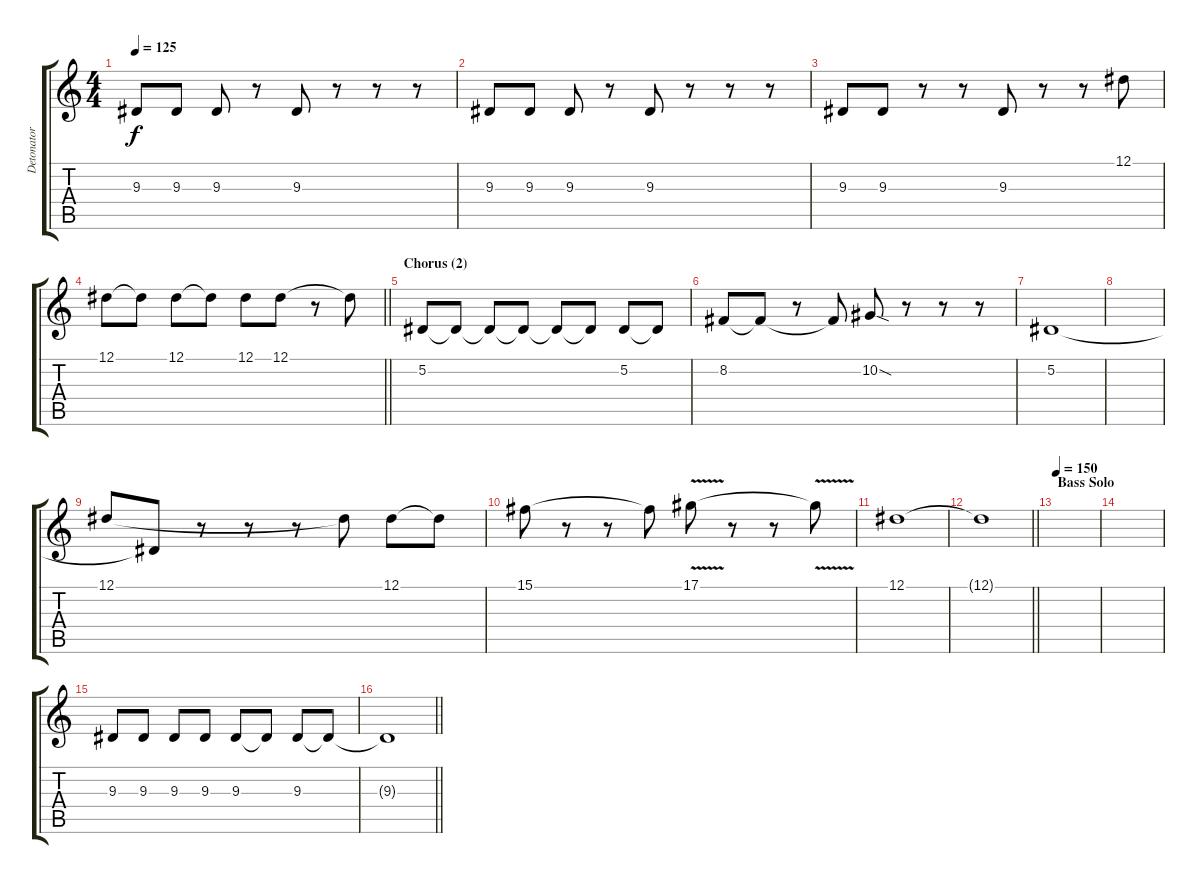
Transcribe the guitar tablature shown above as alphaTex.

\track ("Detonator" "Detonator") {instrument lead1square}
\staff {score tabs}
\tuning (Eb4 Bb3 Gb3 Db3 Ab2 Eb2) {hide}
\ts (4 4)
\tempo 125
\clef g2
\ks c
9.3.8{dy f} 9.3.8 9.3.8 r.8 9.3.8 r.8 r.8 r.8 |
9.3.8 9.3.8 9.3.8 r.8 9.3.8 r.8 r.8 r.8 |
9.3.8 9.3.8 r.8 r.8 9.3.8 r.8 r.8 12.1.8 |
\barLineRight lightlight
12.1.8 12.1{t}.8 12.1.8 12.1{t}.8 12.1.8 12.1.8 r.8 12.1{t}.8 |
\section ("" "Chorus (2)")
5.2.8 5.2{t}.8 5.2{t}.8 5.2{t}.8 5.2{t}.8 5.2{t}.8 5.2.8 5.2{t}.8 |
8.2.8 8.2{t}.8 r.8 8.2{t}.8 10.2{sod}.8 r.8 r.8 r.8 |
5.2.1 |
|
12.1.8 5.2{t}.8 r.8 r.8 r.8 12.1{t}.8 12.1.8 12.1{t}.8 |
15.1.8 r.8 r.8 15.1{t}.8 17.1{v}.8 r.8 r.8 17.1{t}.8 |
12.1.1 |
\barLineRight lightlight
12.1{t}.1 |
\section ("" "Bass Solo")
\tempo 150
|
|
9.3.8 9.3.8 9.3.8 9.3.8 9.3.8 9.3{t}.8 9.3.8 9.3{t}.8 |
\barLineRight lightlight
9.3{t}.1
